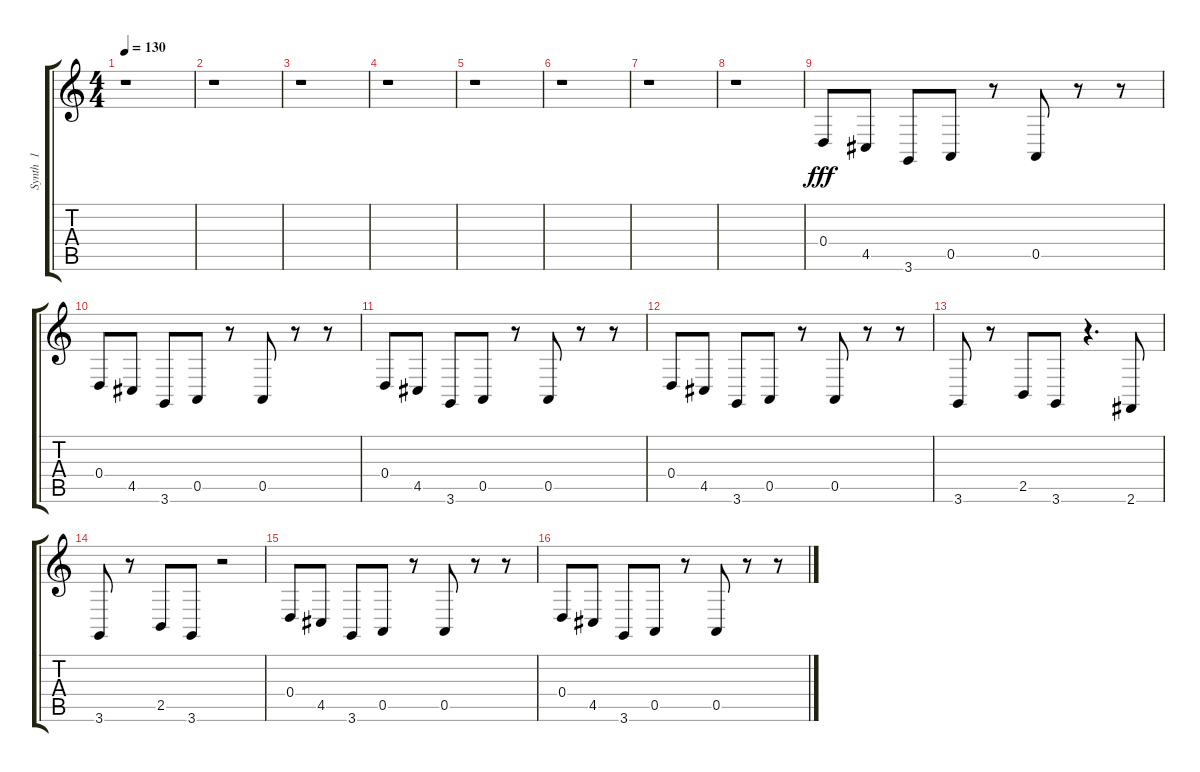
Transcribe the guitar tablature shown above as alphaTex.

\track ("Synth  1            " "Synth  1  ") {instrument tremolostrings}
\staff {score tabs}
\tuning (E4 B3 G3 D3 A2 E2) {hide}
\ts (4 4)
\tempo 130
\clef g2
\ks c
r.1{dy fff} |
r.1 |
r.1 |
r.1 |
r.1 |
r.1 |
r.1 |
r.1 |
0.4.8 4.5.8 3.6.8 0.5.8 r.8 0.5.8 r.8 r.8 |
0.4.8 4.5.8 3.6.8 0.5.8 r.8 0.5.8 r.8 r.8 |
0.4.8 4.5.8 3.6.8 0.5.8 r.8 0.5.8 r.8 r.8 |
0.4.8 4.5.8 3.6.8 0.5.8 r.8 0.5.8 r.8 r.8 |
3.6.8 r.8 2.5.8 3.6.8 r.4{d} 2.6.8 |
3.6.8 r.8 2.5.8 3.6.8 r.2 |
0.4.8 4.5.8 3.6.8 0.5.8 r.8 0.5.8 r.8 r.8 |
0.4.8 4.5.8 3.6.8 0.5.8 r.8 0.5.8 r.8 r.8
